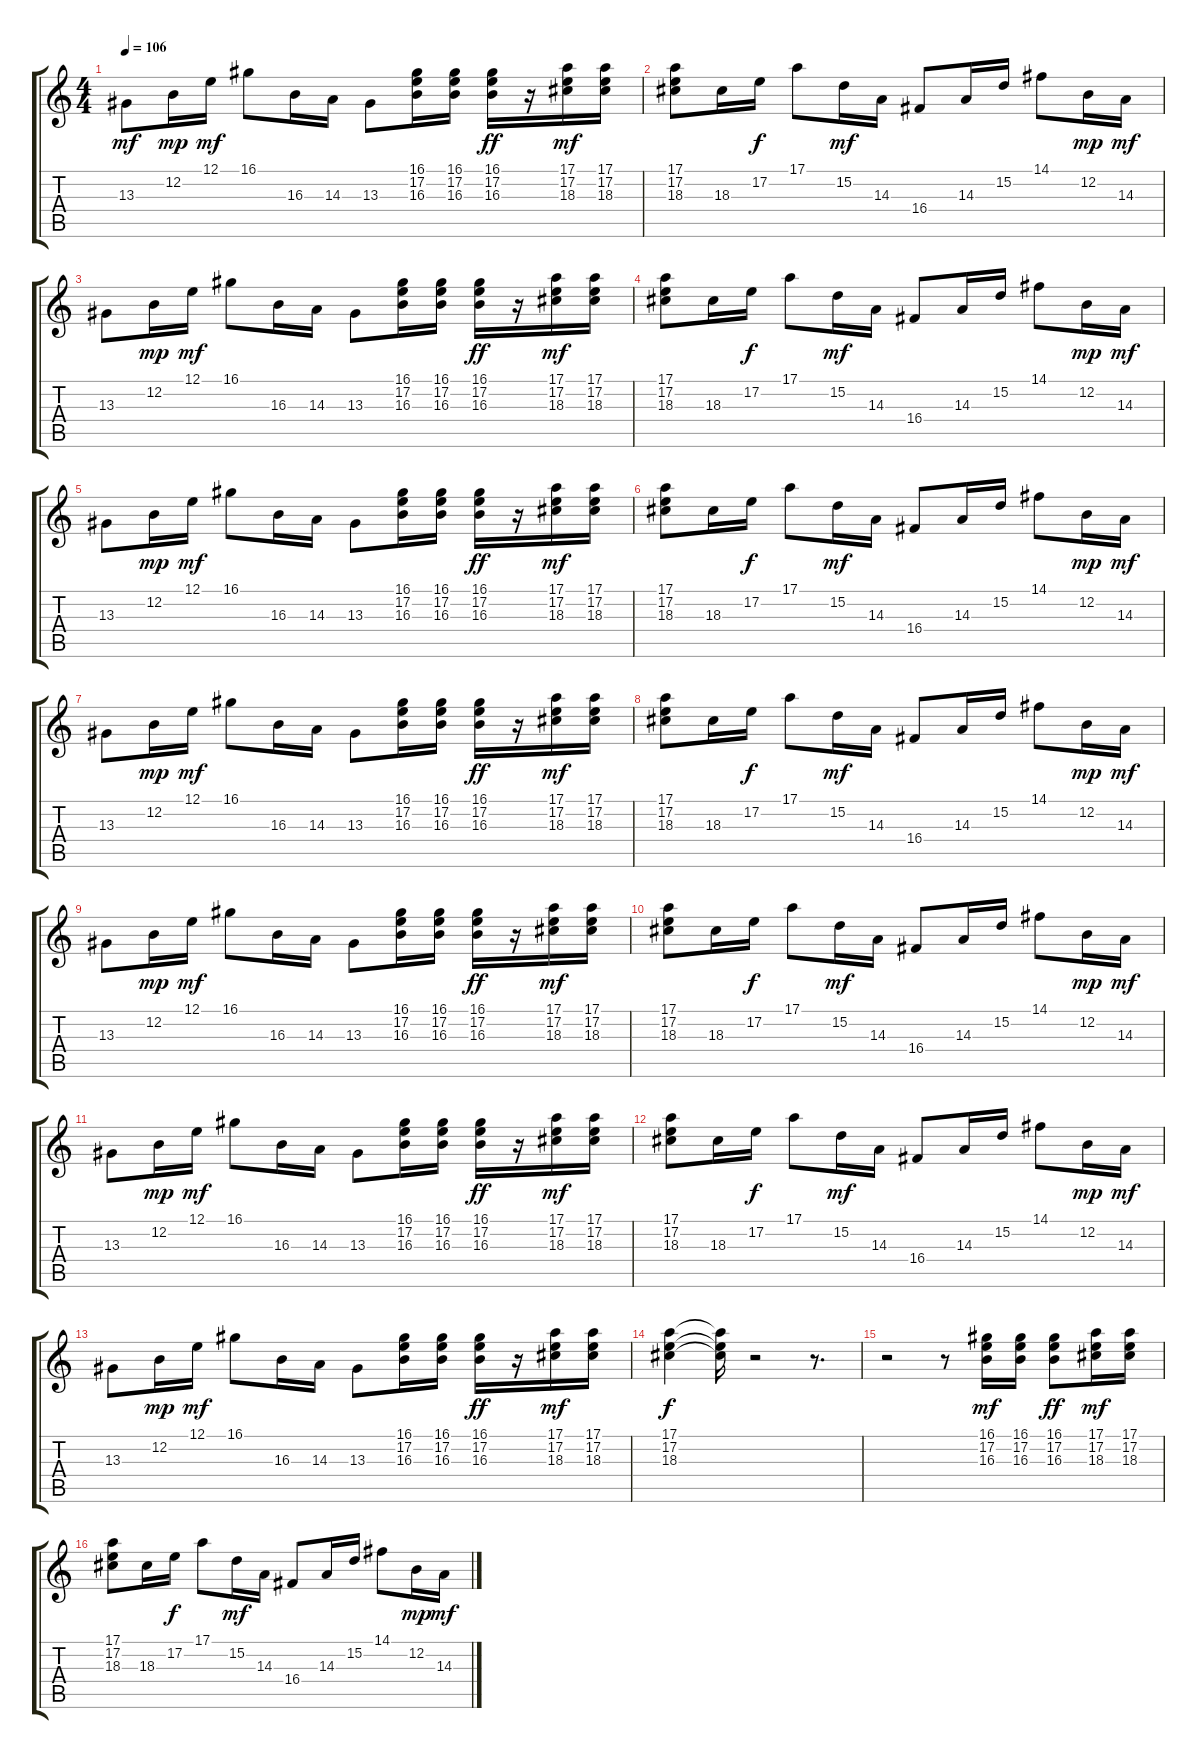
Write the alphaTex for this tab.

\track "" {instrument lead5charang}
\staff {score tabs}
\tuning (E4 B3 G3 D3 A2 E2) {hide}
\ts (4 4)
\tempo 106
\clef g2
\ks c
13.3.8{dy mf} 12.2.16{dy mp} 12.1.16{dy mf} 16.1.8 16.3.16 14.3.16 13.3.8 (16.1 17.2 16.3).16 (16.1 17.2 16.3).16 (16.1 17.2 16.3).16{dy ff} r.16 (17.1 17.2 18.3).16{dy mf} (17.1 17.2 18.3).16 |
(17.1 17.2 18.3).8 18.3.16 17.2.16{dy f} 17.1.8 15.2.16{dy mf} 14.3.16 16.4.8 14.3.16 15.2.16 14.1.8 12.2.16{dy mp} 14.3.16{dy mf} |
13.3.8 12.2.16{dy mp} 12.1.16{dy mf} 16.1.8 16.3.16 14.3.16 13.3.8 (16.1 17.2 16.3).16 (16.1 17.2 16.3).16 (16.1 17.2 16.3).16{dy ff} r.16 (17.1 17.2 18.3).16{dy mf} (17.1 17.2 18.3).16 |
(17.1 17.2 18.3).8 18.3.16 17.2.16{dy f} 17.1.8 15.2.16{dy mf} 14.3.16 16.4.8 14.3.16 15.2.16 14.1.8 12.2.16{dy mp} 14.3.16{dy mf} |
13.3.8 12.2.16{dy mp} 12.1.16{dy mf} 16.1.8 16.3.16 14.3.16 13.3.8 (16.1 17.2 16.3).16 (16.1 17.2 16.3).16 (16.1 17.2 16.3).16{dy ff} r.16 (17.1 17.2 18.3).16{dy mf} (17.1 17.2 18.3).16 |
(17.1 17.2 18.3).8 18.3.16 17.2.16{dy f} 17.1.8 15.2.16{dy mf} 14.3.16 16.4.8 14.3.16 15.2.16 14.1.8 12.2.16{dy mp} 14.3.16{dy mf} |
13.3.8 12.2.16{dy mp} 12.1.16{dy mf} 16.1.8 16.3.16 14.3.16 13.3.8 (16.1 17.2 16.3).16 (16.1 17.2 16.3).16 (16.1 17.2 16.3).16{dy ff} r.16 (17.1 17.2 18.3).16{dy mf} (17.1 17.2 18.3).16 |
(17.1 17.2 18.3).8 18.3.16 17.2.16{dy f} 17.1.8 15.2.16{dy mf} 14.3.16 16.4.8 14.3.16 15.2.16 14.1.8 12.2.16{dy mp} 14.3.16{dy mf} |
13.3.8 12.2.16{dy mp} 12.1.16{dy mf} 16.1.8 16.3.16 14.3.16 13.3.8 (16.1 17.2 16.3).16 (16.1 17.2 16.3).16 (16.1 17.2 16.3).16{dy ff} r.16 (17.1 17.2 18.3).16{dy mf} (17.1 17.2 18.3).16 |
(17.1 17.2 18.3).8 18.3.16 17.2.16{dy f} 17.1.8 15.2.16{dy mf} 14.3.16 16.4.8 14.3.16 15.2.16 14.1.8 12.2.16{dy mp} 14.3.16{dy mf} |
13.3.8 12.2.16{dy mp} 12.1.16{dy mf} 16.1.8 16.3.16 14.3.16 13.3.8 (16.1 17.2 16.3).16 (16.1 17.2 16.3).16 (16.1 17.2 16.3).16{dy ff} r.16 (17.1 17.2 18.3).16{dy mf} (17.1 17.2 18.3).16 |
(17.1 17.2 18.3).8 18.3.16 17.2.16{dy f} 17.1.8 15.2.16{dy mf} 14.3.16 16.4.8 14.3.16 15.2.16 14.1.8 12.2.16{dy mp} 14.3.16{dy mf} |
13.3.8 12.2.16{dy mp} 12.1.16{dy mf} 16.1.8 16.3.16 14.3.16 13.3.8 (16.1 17.2 16.3).16 (16.1 17.2 16.3).16 (16.1 17.2 16.3).16{dy ff} r.16 (17.1 17.2 18.3).16{dy mf} (17.1 17.2 18.3).16 |
(17.1 17.2 18.3).4{dy f} (17.1{t} 17.2{t} 18.3{t}).16 r.2 r.8{d} |
r.2 r.8 (16.1 17.2 16.3).16{dy mf} (16.1 17.2 16.3).16 (16.1 17.2 16.3).8{dy ff} (17.1 17.2 18.3).16{dy mf} (17.1 17.2 18.3).16 |
(17.1 17.2 18.3).8 18.3.16 17.2.16{dy f} 17.1.8 15.2.16{dy mf} 14.3.16 16.4.8 14.3.16 15.2.16 14.1.8 12.2.16{dy mp} 14.3.16{dy mf}
